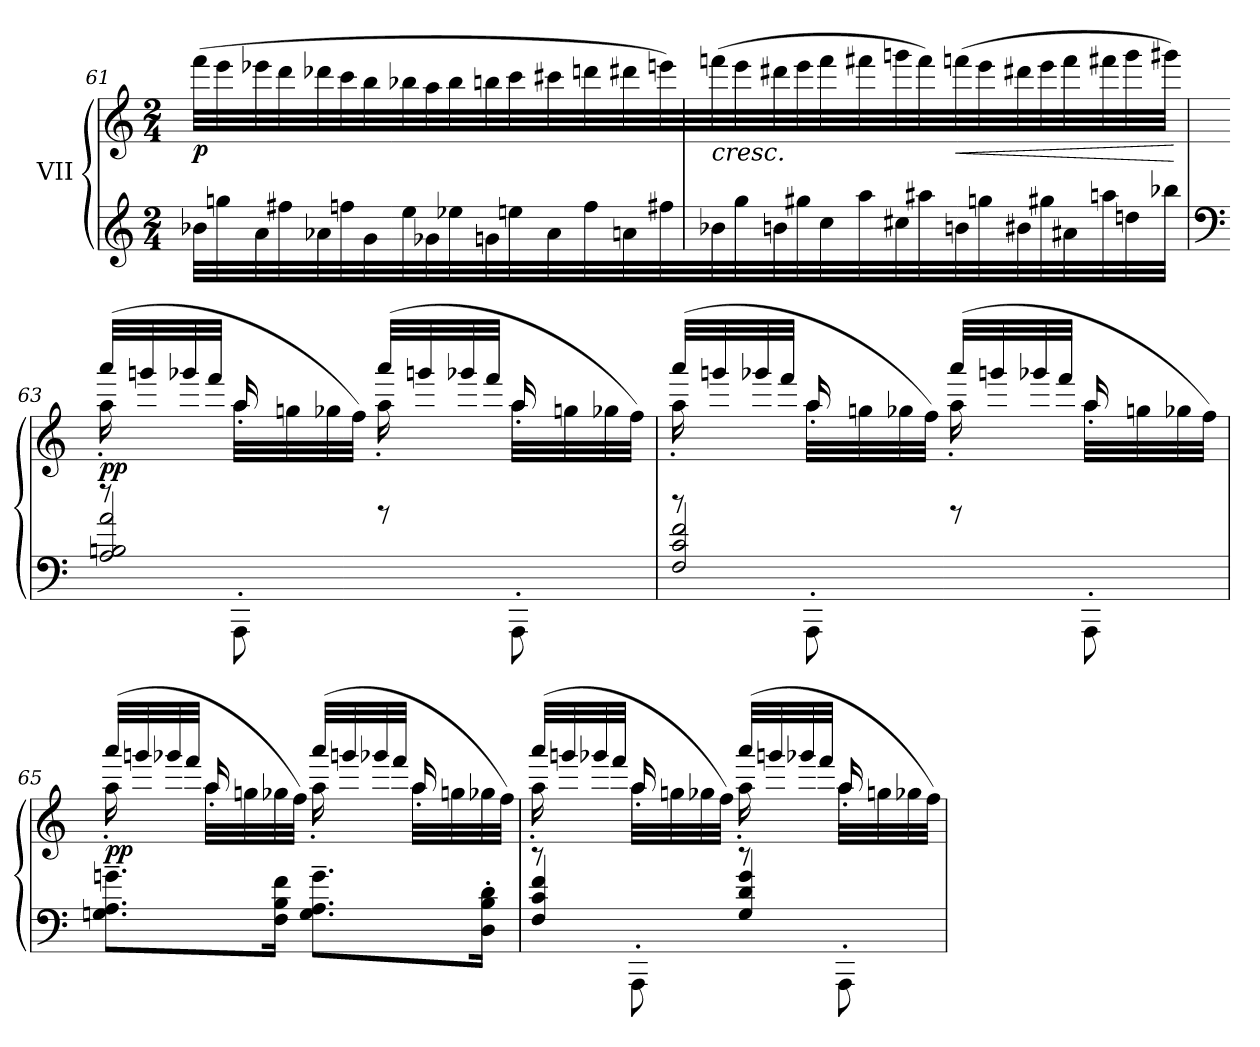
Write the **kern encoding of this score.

**kern	**kern	**dynam
*part1	*part1	*part1
*staff2	*staff1	*staff1/2
*I"VII	*	*
!!LO:LB:g=z
*clefG2	*clefG2	*
*k[]	*k[]	*
*M2/4	*M2/4	*
=61	=61	=61
!	!	!LO:DY:b
32b-X<\LLL	(>32fff\LLL	p
32ggn\	32eee\	.
32a\	32eee-X\	.
32ff#X\	32ddd\	.
32a-X\	32ddd-X\	.
32ffn\	32ccc\	.
32g\	32bb\	.
32ee\	32bb-X\	.
32g-X<\	32aa\	.
32ee-X\	32bb-\	.
32gn\	32bbn\	.
32een\	32ccc\	.
32a-\	32ccc#X\	.
32ff\	32dddn\	.
32an\	32ddd#X\	.
32ff#X\	32eeen\)	.
=62	=62	=62
!	!	!LO:HP:b
32b-X\	(>32fffn\	<
32gg\	32eee\	.
32bn\	32ddd#X\	.
32gg#X\	32eee\	.
32cc\	32fff\	.
32aa\	32fff#X\	.
32cc#X\	32gggn\	.
32aa#X\	32fff#\)	.
!	!	!LO:HP:b
32bn\	(>32fffn\	<
32ggn\	32eee\	.
32b#X\	32ddd#X\	.
32gg#X\	32eee\	.
32a#X\	32fff\	.
32aan\	32fff#X\	.
32ddn\	32ggg\	.
32bb-X\JJJ	32ggg#X\JJJ)	.
.	.	[
!!LO:LB:g=z
=63	=63	=63
*clefF4	*	*
*^	*^	*
!	!	!	!	!LO:DY:b
8r	2A/ 2Bn/ 2a/	(<32aaa/LLL	16aa'\	pp
.	.	32gggn/	.	.
.	.	32ggg-X/	16ryy	.
.	.	32fff/JJJ	.	.
8AAA'\	.	32aa\LLL	16aa'/	.
.	.	32ggn\	.	.
.	.	32gg-X\	16ryy	.
.	.	32ff\JJJ)	.	.
8r	.	(<32aaa/LLL	16aa'\	.
.	.	32gggn/	.	.
.	.	32ggg-X/	16ryy	.
.	.	32fff/JJJ	.	.
8AAA'\	.	32aa\LLL	16aa'/	.
.	.	32ggn\	.	.
.	.	32gg-X\	16ryy	.
.	.	32ff\JJJ)	.	.
=64	=64	=64	=64	=64
8r	2F/ 2c/ 2f/	(<32aaa/LLL	16aa'\	.
.	.	32gggn/	.	.
.	.	32ggg-X/	16ryy	.
.	.	32fff/JJJ	.	.
8AAA'\	.	32aa\LLL	16aa'/	.
.	.	32ggn\	.	.
.	.	32gg-X\	16ryy	.
.	.	32ff\JJJ)	.	.
8r	.	(<32aaa/LLL	16aa'\	.
.	.	32gggn/	.	.
.	.	32ggg-X/	16ryy	.
.	.	32fff/JJJ	.	.
8AAA'\	.	32aa\LLL	16aa'/	.
.	.	32ggn\	.	.
.	.	32gg-X\	16ryy	.
.	.	32ff\JJJ)	.	.
*v	*v	*	*	*
!!LO:PB:g=z	!!
=65	=65	=65	=65
!	!	!	!LO:DY:b
8.Gn\~ 8.A\~ 8.gn\~L	(<32aaa/LLL	16aa'\	pp
.	32gggn/	.	.
.	32ggg-X/	16ryy	.
.	32fff/JJJ	.	.
.	32aa\LLL	16aa'/	.
.	32ggn\	.	.
16F\<< 16B\<< 16f\<<Jk	32gg-X\	16ryy	.
.	32ff\JJJ)	.	.
8.G\~ 8.A\~ 8.g\~L	(<32aaa/LLL	16aa'\	.
.	32gggn/	.	.
.	32ggg-X/	16ryy	.
.	32fff/JJJ	.	.
.	32aa\LLL	16aa'/	.
.	32ggn\	.	.
16D\' 16B\' 16d\'Jk	32gg-X\	16ryy	.
.	32ff\JJJ)	.	.
=66	=66	=66	=66
*^	*	*	*
8r	4F/ 4c/ 4f/	(<32aaa/LLL	16aa'\	.
.	.	32gggn/	.	.
.	.	32ggg-X/	16ryy	.
.	.	32fff/JJJ	.	.
8AAA'\	.	32aa\LLL	16aa'/	.
.	.	32ggn\	.	.
.	.	32gg-X\	16ryy	.
.	.	32ff\JJJ)	.	.
8r	4G/ 4d/ 4g/	(<32aaa/LLL	16aa'\	.
.	.	32gggn/	.	.
.	.	32ggg-X/	16ryy	.
.	.	32fff/JJJ	.	.
8AAA'\	.	32aa\LLL	16aa'/	.
.	.	32ggn\	.	.
.	.	32gg-X\	16ryy	.
.	.	32ff\JJJ)	.	.
*v	*v	*	*	*
*	*v	*v	*
.	.	[
=	=	=
*-	*-	*-
